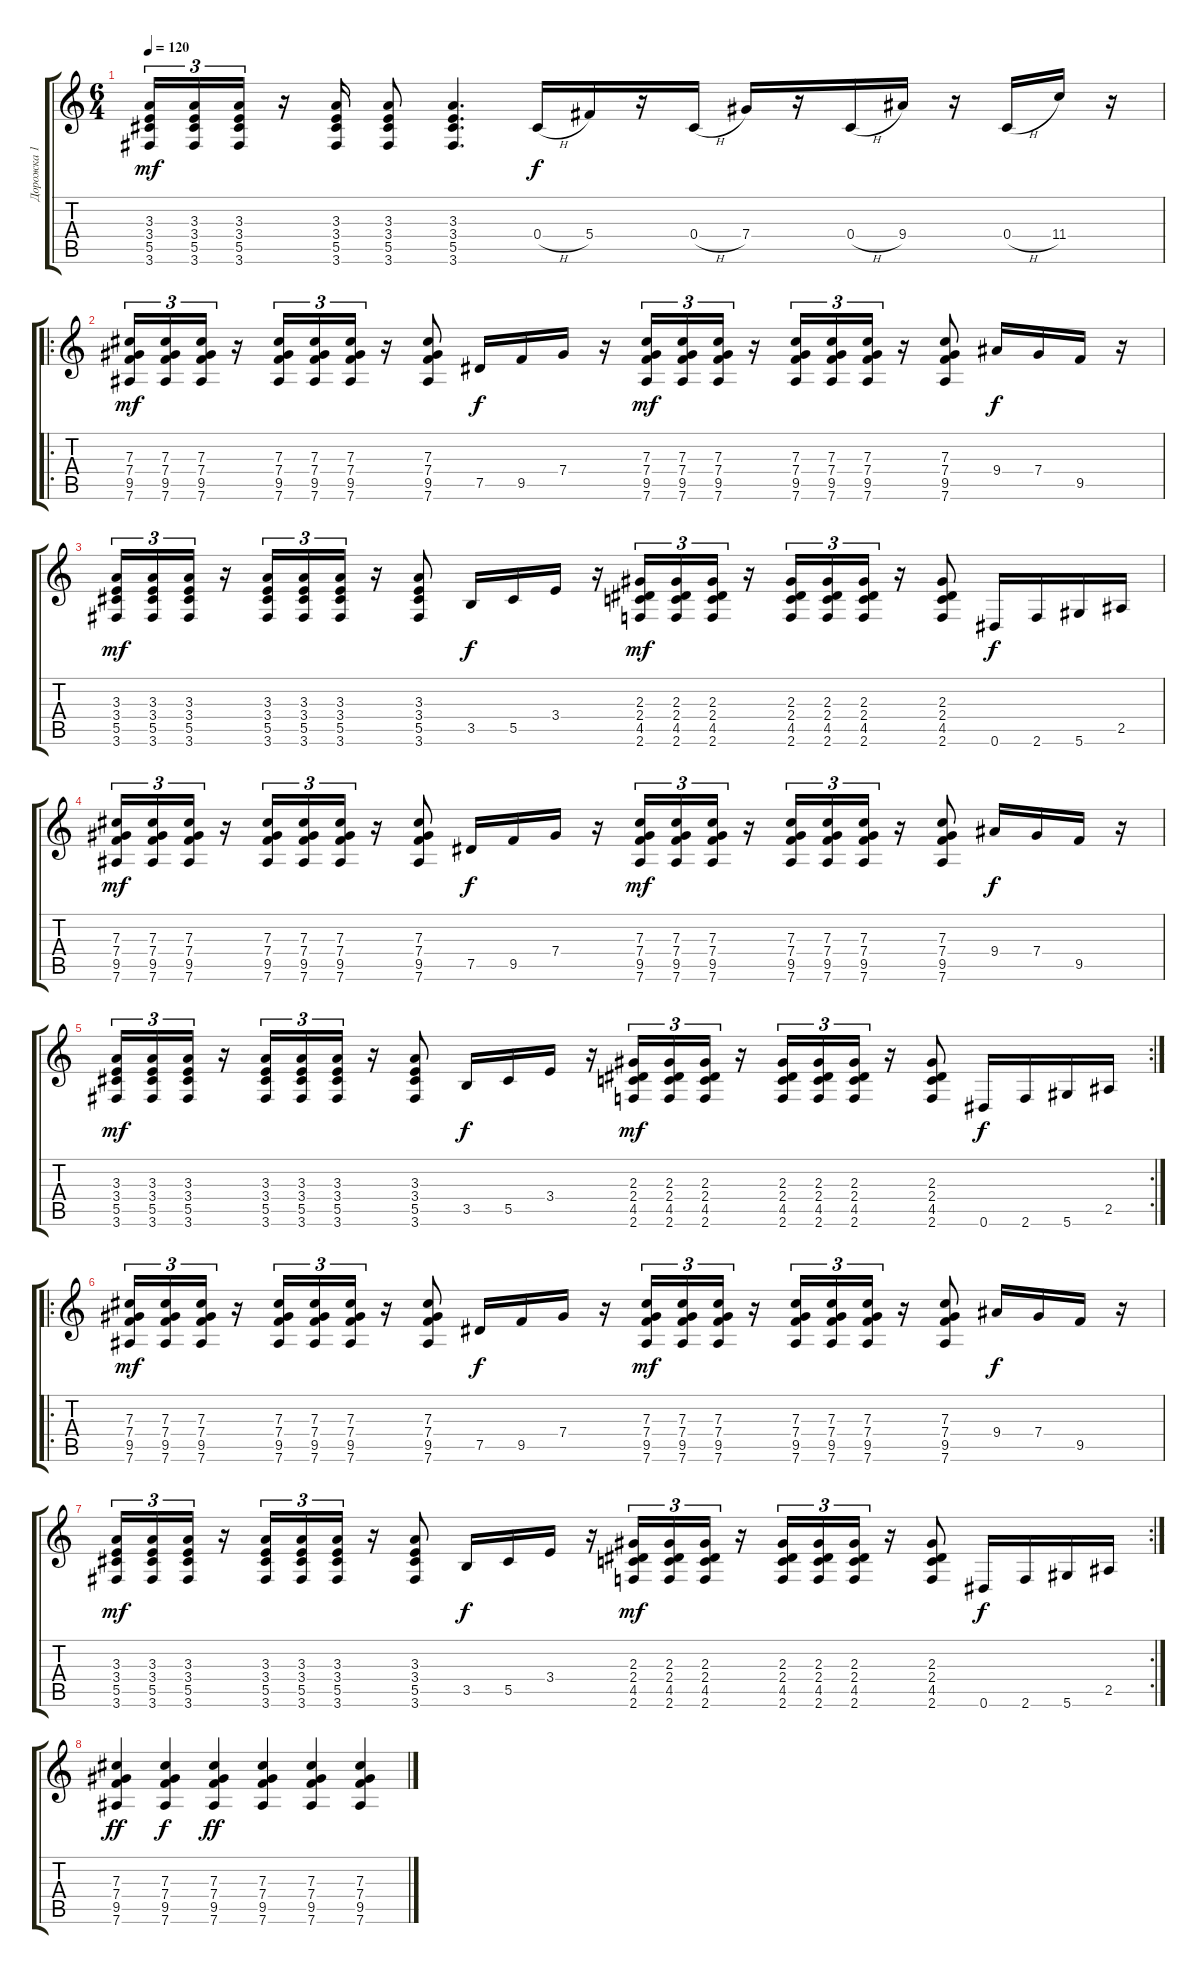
\track ("Дорожка 1" "Дорожка 1") {instrument overdrivenguitar}
\staff {score tabs}
\tuning (Eb4 Bb3 Gb3 Db3 Ab2 Eb2) {hide}
\ts (6 4)
\tempo 120
\clef g2
\ks c
(3.3 3.4 5.5 3.6).16{tu (3 2) dy mf} (3.3 3.4 5.5 3.6).16{tu (3 2)} (3.3 3.4 5.5 3.6).16{tu (3 2)} r.16 (3.3 3.4 5.5 3.6).16 (3.3 3.4 5.5 3.6).8 (3.3 3.4 5.5 3.6).4{d} 0.4{h}.16{dy f} 5.4.16 r.16 0.4{h}.16 7.4.16 r.16 0.4{h}.16 9.4.16 r.16 0.4{h}.16 11.4.16 r.16 |
\ro
(7.3 7.4 9.5 7.6).16{tu (3 2) dy mf} (7.3 7.4 9.5 7.6).16{tu (3 2)} (7.3 7.4 9.5 7.6).16{tu (3 2)} r.16 (7.3 7.4 9.5 7.6).16{tu (3 2)} (7.3 7.4 9.5 7.6).16{tu (3 2)} (7.3 7.4 9.5 7.6).16{tu (3 2)} r.16 (7.3 7.4 9.5 7.6).8 7.5.16{dy f} 9.5.16 7.4.16 r.16 (7.3 7.4 9.5 7.6).16{tu (3 2) dy mf} (7.3 7.4 9.5 7.6).16{tu (3 2)} (7.3 7.4 9.5 7.6).16{tu (3 2)} r.16 (7.3 7.4 9.5 7.6).16{tu (3 2)} (7.3 7.4 9.5 7.6).16{tu (3 2)} (7.3 7.4 9.5 7.6).16{tu (3 2)} r.16 (7.3 7.4 9.5 7.6).8 9.4.16{dy f} 7.4.16 9.5.16 r.16 |
(3.3 3.4 5.5 3.6).16{tu (3 2) dy mf} (3.3 3.4 5.5 3.6).16{tu (3 2)} (3.3 3.4 5.5 3.6).16{tu (3 2)} r.16 (3.3 3.4 5.5 3.6).16{tu (3 2)} (3.3 3.4 5.5 3.6).16{tu (3 2)} (3.3 3.4 5.5 3.6).16{tu (3 2)} r.16 (3.3 3.4 5.5 3.6).8 3.5.16{dy f} 5.5.16 3.4.16 r.16 (2.3 2.4 4.5 2.6).16{tu (3 2) dy mf} (2.3 2.4 4.5 2.6).16{tu (3 2)} (2.3 2.4 4.5 2.6).16{tu (3 2)} r.16 (2.3 2.4 4.5 2.6).16{tu (3 2)} (2.3 2.4 4.5 2.6).16{tu (3 2)} (2.3 2.4 4.5 2.6).16{tu (3 2)} r.16 (2.3 2.4 4.5 2.6).8 0.6.16{dy f} 2.6.16 5.6.16 2.5.16 |
(7.3 7.4 9.5 7.6).16{tu (3 2) dy mf} (7.3 7.4 9.5 7.6).16{tu (3 2)} (7.3 7.4 9.5 7.6).16{tu (3 2)} r.16 (7.3 7.4 9.5 7.6).16{tu (3 2)} (7.3 7.4 9.5 7.6).16{tu (3 2)} (7.3 7.4 9.5 7.6).16{tu (3 2)} r.16 (7.3 7.4 9.5 7.6).8 7.5.16{dy f} 9.5.16 7.4.16 r.16 (7.3 7.4 9.5 7.6).16{tu (3 2) dy mf} (7.3 7.4 9.5 7.6).16{tu (3 2)} (7.3 7.4 9.5 7.6).16{tu (3 2)} r.16 (7.3 7.4 9.5 7.6).16{tu (3 2)} (7.3 7.4 9.5 7.6).16{tu (3 2)} (7.3 7.4 9.5 7.6).16{tu (3 2)} r.16 (7.3 7.4 9.5 7.6).8 9.4.16{dy f} 7.4.16 9.5.16 r.16 |
\rc 2
(3.3 3.4 5.5 3.6).16{tu (3 2) dy mf} (3.3 3.4 5.5 3.6).16{tu (3 2)} (3.3 3.4 5.5 3.6).16{tu (3 2)} r.16 (3.3 3.4 5.5 3.6).16{tu (3 2)} (3.3 3.4 5.5 3.6).16{tu (3 2)} (3.3 3.4 5.5 3.6).16{tu (3 2)} r.16 (3.3 3.4 5.5 3.6).8 3.5.16{dy f} 5.5.16 3.4.16 r.16 (2.3 2.4 4.5 2.6).16{tu (3 2) dy mf} (2.3 2.4 4.5 2.6).16{tu (3 2)} (2.3 2.4 4.5 2.6).16{tu (3 2)} r.16 (2.3 2.4 4.5 2.6).16{tu (3 2)} (2.3 2.4 4.5 2.6).16{tu (3 2)} (2.3 2.4 4.5 2.6).16{tu (3 2)} r.16 (2.3 2.4 4.5 2.6).8 0.6.16{dy f} 2.6.16 5.6.16 2.5.16 |
\ro
(7.3 7.4 9.5 7.6).16{tu (3 2) dy mf} (7.3 7.4 9.5 7.6).16{tu (3 2)} (7.3 7.4 9.5 7.6).16{tu (3 2)} r.16 (7.3 7.4 9.5 7.6).16{tu (3 2)} (7.3 7.4 9.5 7.6).16{tu (3 2)} (7.3 7.4 9.5 7.6).16{tu (3 2)} r.16 (7.3 7.4 9.5 7.6).8 7.5.16{dy f} 9.5.16 7.4.16 r.16 (7.3 7.4 9.5 7.6).16{tu (3 2) dy mf} (7.3 7.4 9.5 7.6).16{tu (3 2)} (7.3 7.4 9.5 7.6).16{tu (3 2)} r.16 (7.3 7.4 9.5 7.6).16{tu (3 2)} (7.3 7.4 9.5 7.6).16{tu (3 2)} (7.3 7.4 9.5 7.6).16{tu (3 2)} r.16 (7.3 7.4 9.5 7.6).8 9.4.16{dy f} 7.4.16 9.5.16 r.16 |
\rc 2
(3.3 3.4 5.5 3.6).16{tu (3 2) dy mf} (3.3 3.4 5.5 3.6).16{tu (3 2)} (3.3 3.4 5.5 3.6).16{tu (3 2)} r.16 (3.3 3.4 5.5 3.6).16{tu (3 2)} (3.3 3.4 5.5 3.6).16{tu (3 2)} (3.3 3.4 5.5 3.6).16{tu (3 2)} r.16 (3.3 3.4 5.5 3.6).8 3.5.16{dy f} 5.5.16 3.4.16 r.16 (2.3 2.4 4.5 2.6).16{tu (3 2) dy mf} (2.3 2.4 4.5 2.6).16{tu (3 2)} (2.3 2.4 4.5 2.6).16{tu (3 2)} r.16 (2.3 2.4 4.5 2.6).16{tu (3 2)} (2.3 2.4 4.5 2.6).16{tu (3 2)} (2.3 2.4 4.5 2.6).16{tu (3 2)} r.16 (2.3 2.4 4.5 2.6).8 0.6.16{dy f} 2.6.16 5.6.16 2.5.16 |
(7.3 7.4 9.5 7.6).4{dy ff instrument acousticguitarnylon} (7.3 7.4 9.5 7.6).4{dy f} (7.3 7.4 9.5 7.6).4{dy ff} (7.3 7.4 9.5 7.6).4 (7.3 7.4 9.5 7.6).4 (7.3 7.4 9.5 7.6).4
